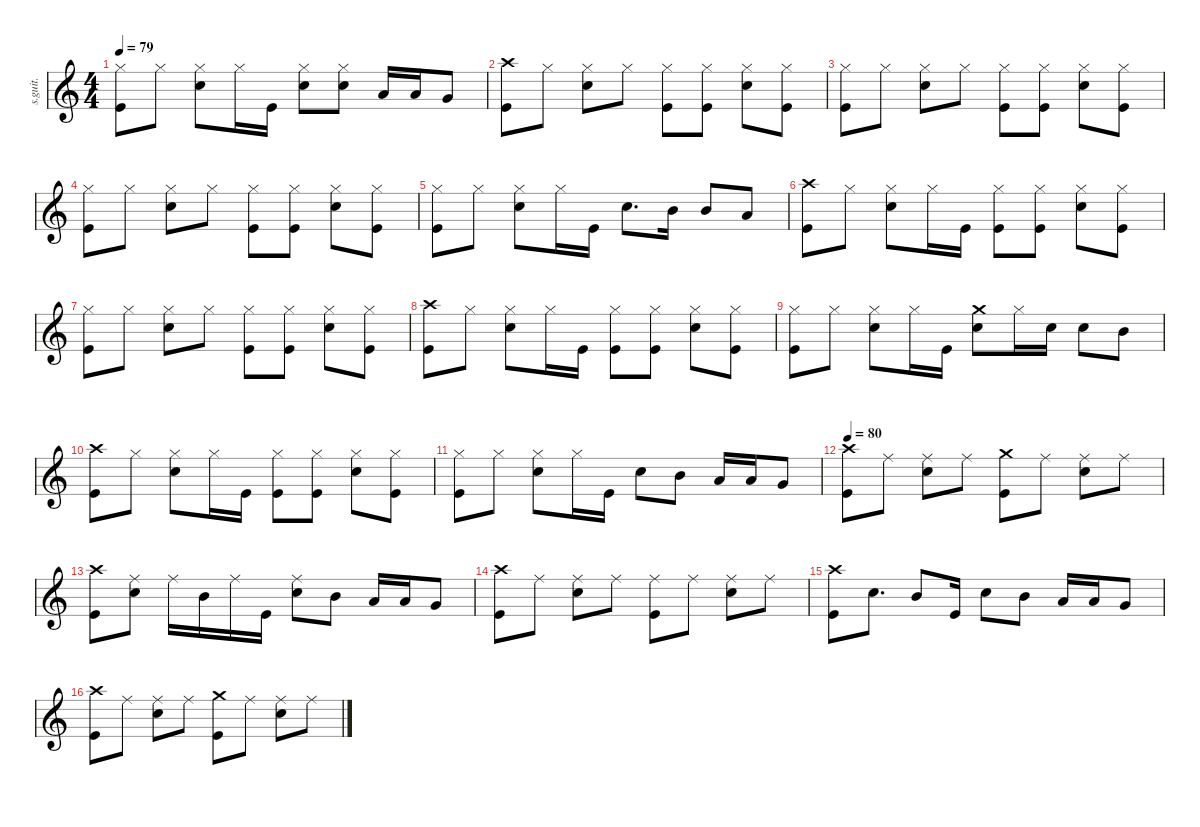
\defaultSystemsLayout 4
\hideDynamics
\bracketExtendMode nobrackets
\track ("Matt Sorum (Drums)" "s.guit.") {instrument percussion}
\staff {score}
\articulation defaults
\ts (4 4)
\tempo 79
\clef g2
\ks c
("Hi-Hat (closed)" "Kick (hit)").8{lyrics (0 "") lyrics (1 "") lyrics (2 "") lyrics (3 "") lyrics (4 "") dy f} "Hi-Hat (closed)".8{lyrics (0 "") lyrics (1 "") lyrics (2 "") lyrics (3 "") lyrics (4 "")} ("Hi-Hat (closed)" "Snare (hit) 2").8{lyrics (0 "") lyrics (1 "") lyrics (2 "") lyrics (3 "") lyrics (4 "")} "Hi-Hat (closed)".16{lyrics (0 "") lyrics (1 "") lyrics (2 "") lyrics (3 "") lyrics (4 "")} "Kick (hit)".16{lyrics (0 "") lyrics (1 "") lyrics (2 "") lyrics (3 "") lyrics (4 "")} ("Hi-Hat (closed)" "Snare (hit) 2").8{lyrics (0 "") lyrics (1 "") lyrics (2 "") lyrics (3 "") lyrics (4 "")} ("Hi-Hat (closed)" "Snare (hit) 2").8{lyrics (0 "") lyrics (1 "") lyrics (2 "") lyrics (3 "") lyrics (4 "")} "Low Tom (hit)".16{lyrics (0 "") lyrics (1 "") lyrics (2 "") lyrics (3 "") lyrics (4 "")} "Low Tom (hit)".16{lyrics (0 "") lyrics (1 "") lyrics (2 "") lyrics (3 "") lyrics (4 "")} "Very Low Tom (hit)".8{lyrics (0 "") lyrics (1 "") lyrics (2 "") lyrics (3 "") lyrics (4 "")} |
("Crash high (hit)" "Kick (hit)").8{lyrics (0 "") lyrics (1 "") lyrics (2 "") lyrics (3 "") lyrics (4 "")} "Hi-Hat (closed)".8{lyrics (0 "") lyrics (1 "") lyrics (2 "") lyrics (3 "") lyrics (4 "")} ("Hi-Hat (closed)" "Snare (hit) 2").8{lyrics (0 "") lyrics (1 "") lyrics (2 "") lyrics (3 "") lyrics (4 "")} "Hi-Hat (closed)".8{lyrics (0 "") lyrics (1 "") lyrics (2 "") lyrics (3 "") lyrics (4 "")} ("Hi-Hat (closed)" "Kick (hit)").8{lyrics (0 "") lyrics (1 "") lyrics (2 "") lyrics (3 "") lyrics (4 "")} ("Hi-Hat (closed)" "Kick (hit)").8{lyrics (0 "") lyrics (1 "") lyrics (2 "") lyrics (3 "") lyrics (4 "")} ("Hi-Hat (closed)" "Snare (hit) 2").8{lyrics (0 "") lyrics (1 "") lyrics (2 "") lyrics (3 "") lyrics (4 "")} ("Hi-Hat (closed)" "Kick (hit)").8{lyrics (0 "") lyrics (1 "") lyrics (2 "") lyrics (3 "") lyrics (4 "")} |
("Hi-Hat (closed)" "Kick (hit)").8{lyrics (0 "") lyrics (1 "") lyrics (2 "") lyrics (3 "") lyrics (4 "")} "Hi-Hat (closed)".8{lyrics (0 "") lyrics (1 "") lyrics (2 "") lyrics (3 "") lyrics (4 "")} ("Hi-Hat (closed)" "Snare (hit) 2").8{lyrics (0 "") lyrics (1 "") lyrics (2 "") lyrics (3 "") lyrics (4 "")} "Hi-Hat (closed)".8{lyrics (0 "") lyrics (1 "") lyrics (2 "") lyrics (3 "") lyrics (4 "")} ("Hi-Hat (closed)" "Kick (hit)").8{lyrics (0 "") lyrics (1 "") lyrics (2 "") lyrics (3 "") lyrics (4 "")} ("Hi-Hat (closed)" "Kick (hit)").8{lyrics (0 "") lyrics (1 "") lyrics (2 "") lyrics (3 "") lyrics (4 "")} ("Hi-Hat (closed)" "Snare (hit) 2").8{lyrics (0 "") lyrics (1 "") lyrics (2 "") lyrics (3 "") lyrics (4 "")} ("Hi-Hat (closed)" "Kick (hit)").8{lyrics (0 "") lyrics (1 "") lyrics (2 "") lyrics (3 "") lyrics (4 "")} |
("Hi-Hat (closed)" "Kick (hit)").8{lyrics (0 "") lyrics (1 "") lyrics (2 "") lyrics (3 "") lyrics (4 "")} "Hi-Hat (closed)".8{lyrics (0 "") lyrics (1 "") lyrics (2 "") lyrics (3 "") lyrics (4 "")} ("Hi-Hat (closed)" "Snare (hit) 2").8{lyrics (0 "") lyrics (1 "") lyrics (2 "") lyrics (3 "") lyrics (4 "")} "Hi-Hat (closed)".8{lyrics (0 "") lyrics (1 "") lyrics (2 "") lyrics (3 "") lyrics (4 "")} ("Hi-Hat (closed)" "Kick (hit)").8{lyrics (0 "") lyrics (1 "") lyrics (2 "") lyrics (3 "") lyrics (4 "")} ("Hi-Hat (closed)" "Kick (hit)").8{lyrics (0 "") lyrics (1 "") lyrics (2 "") lyrics (3 "") lyrics (4 "")} ("Hi-Hat (closed)" "Snare (hit) 2").8{lyrics (0 "") lyrics (1 "") lyrics (2 "") lyrics (3 "") lyrics (4 "")} ("Hi-Hat (closed)" "Kick (hit)").8{lyrics (0 "") lyrics (1 "") lyrics (2 "") lyrics (3 "") lyrics (4 "")} |
("Hi-Hat (closed)" "Kick (hit)").8{lyrics (0 "") lyrics (1 "") lyrics (2 "") lyrics (3 "") lyrics (4 "")} "Hi-Hat (closed)".8{lyrics (0 "") lyrics (1 "") lyrics (2 "") lyrics (3 "") lyrics (4 "")} ("Hi-Hat (closed)" "Snare (hit) 2").8{lyrics (0 "") lyrics (1 "") lyrics (2 "") lyrics (3 "") lyrics (4 "")} "Hi-Hat (closed)".16{lyrics (0 "") lyrics (1 "") lyrics (2 "") lyrics (3 "") lyrics (4 "")} "Kick (hit)".16{lyrics (0 "") lyrics (1 "") lyrics (2 "") lyrics (3 "") lyrics (4 "")} "Snare (hit) 2".8{d lyrics (0 "") lyrics (1 "") lyrics (2 "") lyrics (3 "") lyrics (4 "")} "Mid Tom (hit)".16{lyrics (0 "") lyrics (1 "") lyrics (2 "") lyrics (3 "") lyrics (4 "")} "Mid Tom (hit)".8{lyrics (0 "") lyrics (1 "") lyrics (2 "") lyrics (3 "") lyrics (4 "")} "Low Tom (hit)".8{lyrics (0 "") lyrics (1 "") lyrics (2 "") lyrics (3 "") lyrics (4 "")} |
("Crash high (hit)" "Kick (hit)").8{lyrics (0 "") lyrics (1 "") lyrics (2 "") lyrics (3 "") lyrics (4 "")} "Hi-Hat (closed)".8{lyrics (0 "") lyrics (1 "") lyrics (2 "") lyrics (3 "") lyrics (4 "")} ("Hi-Hat (closed)" "Snare (hit) 2").8{lyrics (0 "") lyrics (1 "") lyrics (2 "") lyrics (3 "") lyrics (4 "")} "Hi-Hat (closed)".16{lyrics (0 "") lyrics (1 "") lyrics (2 "") lyrics (3 "") lyrics (4 "")} "Kick (hit)".16{lyrics (0 "") lyrics (1 "") lyrics (2 "") lyrics (3 "") lyrics (4 "")} ("Hi-Hat (closed)" "Kick (hit)").8{lyrics (0 "") lyrics (1 "") lyrics (2 "") lyrics (3 "") lyrics (4 "")} ("Hi-Hat (closed)" "Kick (hit)").8{lyrics (0 "") lyrics (1 "") lyrics (2 "") lyrics (3 "") lyrics (4 "")} ("Hi-Hat (closed)" "Snare (hit) 2").8{lyrics (0 "") lyrics (1 "") lyrics (2 "") lyrics (3 "") lyrics (4 "")} ("Hi-Hat (closed)" "Kick (hit)").8{lyrics (0 "") lyrics (1 "") lyrics (2 "") lyrics (3 "") lyrics (4 "")} |
("Hi-Hat (closed)" "Kick (hit)").8{lyrics (0 "") lyrics (1 "") lyrics (2 "") lyrics (3 "") lyrics (4 "")} "Hi-Hat (closed)".8{lyrics (0 "") lyrics (1 "") lyrics (2 "") lyrics (3 "") lyrics (4 "")} ("Hi-Hat (closed)" "Snare (hit) 2").8{lyrics (0 "") lyrics (1 "") lyrics (2 "") lyrics (3 "") lyrics (4 "")} "Hi-Hat (closed)".8{lyrics (0 "") lyrics (1 "") lyrics (2 "") lyrics (3 "") lyrics (4 "")} ("Hi-Hat (closed)" "Kick (hit)").8{lyrics (0 "") lyrics (1 "") lyrics (2 "") lyrics (3 "") lyrics (4 "")} ("Hi-Hat (closed)" "Kick (hit)").8{lyrics (0 "") lyrics (1 "") lyrics (2 "") lyrics (3 "") lyrics (4 "")} ("Hi-Hat (closed)" "Snare (hit) 2").8{lyrics (0 "") lyrics (1 "") lyrics (2 "") lyrics (3 "") lyrics (4 "")} ("Hi-Hat (closed)" "Kick (hit)").8{lyrics (0 "") lyrics (1 "") lyrics (2 "") lyrics (3 "") lyrics (4 "")} |
("Crash high (hit)" "Kick (hit)").8{lyrics (0 "") lyrics (1 "") lyrics (2 "") lyrics (3 "") lyrics (4 "")} "Hi-Hat (closed)".8{lyrics (0 "") lyrics (1 "") lyrics (2 "") lyrics (3 "") lyrics (4 "")} ("Hi-Hat (closed)" "Snare (hit) 2").8{lyrics (0 "") lyrics (1 "") lyrics (2 "") lyrics (3 "") lyrics (4 "")} "Hi-Hat (closed)".16{lyrics (0 "") lyrics (1 "") lyrics (2 "") lyrics (3 "") lyrics (4 "")} "Kick (hit)".16{lyrics (0 "") lyrics (1 "") lyrics (2 "") lyrics (3 "") lyrics (4 "")} ("Hi-Hat (closed)" "Kick (hit)").8{lyrics (0 "") lyrics (1 "") lyrics (2 "") lyrics (3 "") lyrics (4 "")} ("Hi-Hat (closed)" "Kick (hit)").8{lyrics (0 "") lyrics (1 "") lyrics (2 "") lyrics (3 "") lyrics (4 "")} ("Hi-Hat (closed)" "Snare (hit) 2").8{lyrics (0 "") lyrics (1 "") lyrics (2 "") lyrics (3 "") lyrics (4 "")} ("Hi-Hat (closed)" "Kick (hit)").8{lyrics (0 "") lyrics (1 "") lyrics (2 "") lyrics (3 "") lyrics (4 "")} |
("Hi-Hat (closed)" "Kick (hit)").8{lyrics (0 "") lyrics (1 "") lyrics (2 "") lyrics (3 "") lyrics (4 "")} "Hi-Hat (closed)".8{lyrics (0 "") lyrics (1 "") lyrics (2 "") lyrics (3 "") lyrics (4 "")} ("Hi-Hat (closed)" "Snare (hit) 2").8{lyrics (0 "") lyrics (1 "") lyrics (2 "") lyrics (3 "") lyrics (4 "")} "Hi-Hat (closed)".16{lyrics (0 "") lyrics (1 "") lyrics (2 "") lyrics (3 "") lyrics (4 "")} "Kick (hit)".16{lyrics (0 "") lyrics (1 "") lyrics (2 "") lyrics (3 "") lyrics (4 "")} ("Crash medium (hit)" "Snare (hit) 2").8{lyrics (0 "") lyrics (1 "") lyrics (2 "") lyrics (3 "") lyrics (4 "")} "Hi-Hat (closed)".16{lyrics (0 "") lyrics (1 "") lyrics (2 "") lyrics (3 "") lyrics (4 "")} "Snare (hit) 2".16{lyrics (0 "") lyrics (1 "") lyrics (2 "") lyrics (3 "") lyrics (4 "")} "Snare (hit) 2".8{lyrics (0 "") lyrics (1 "") lyrics (2 "") lyrics (3 "") lyrics (4 "")} "Mid Tom (hit)".8{lyrics (0 "") lyrics (1 "") lyrics (2 "") lyrics (3 "") lyrics (4 "")} |
("Crash high (hit)" "Kick (hit)").8{lyrics (0 "") lyrics (1 "") lyrics (2 "") lyrics (3 "") lyrics (4 "")} "Hi-Hat (closed)".8{lyrics (0 "") lyrics (1 "") lyrics (2 "") lyrics (3 "") lyrics (4 "")} ("Hi-Hat (closed)" "Snare (hit) 2").8{lyrics (0 "") lyrics (1 "") lyrics (2 "") lyrics (3 "") lyrics (4 "")} "Hi-Hat (closed)".16{lyrics (0 "") lyrics (1 "") lyrics (2 "") lyrics (3 "") lyrics (4 "")} "Kick (hit)".16{lyrics (0 "") lyrics (1 "") lyrics (2 "") lyrics (3 "") lyrics (4 "")} ("Hi-Hat (closed)" "Kick (hit)").8{lyrics (0 "") lyrics (1 "") lyrics (2 "") lyrics (3 "") lyrics (4 "")} ("Hi-Hat (closed)" "Kick (hit)").8{lyrics (0 "") lyrics (1 "") lyrics (2 "") lyrics (3 "") lyrics (4 "")} ("Hi-Hat (closed)" "Snare (hit) 2").8{lyrics (0 "") lyrics (1 "") lyrics (2 "") lyrics (3 "") lyrics (4 "")} ("Hi-Hat (closed)" "Kick (hit)").8{lyrics (0 "") lyrics (1 "") lyrics (2 "") lyrics (3 "") lyrics (4 "")} |
("Hi-Hat (closed)" "Kick (hit)").8{lyrics (0 "") lyrics (1 "") lyrics (2 "") lyrics (3 "") lyrics (4 "")} "Hi-Hat (closed)".8{lyrics (0 "") lyrics (1 "") lyrics (2 "") lyrics (3 "") lyrics (4 "")} ("Hi-Hat (closed)" "Snare (hit) 2").8{lyrics (0 "") lyrics (1 "") lyrics (2 "") lyrics (3 "") lyrics (4 "")} "Hi-Hat (closed)".16{lyrics (0 "") lyrics (1 "") lyrics (2 "") lyrics (3 "") lyrics (4 "")} "Kick (hit)".16{lyrics (0 "") lyrics (1 "") lyrics (2 "") lyrics (3 "") lyrics (4 "")} "Snare (hit) 2".8{lyrics (0 "") lyrics (1 "") lyrics (2 "") lyrics (3 "") lyrics (4 "")} "Mid Tom (hit)".8{lyrics (0 "") lyrics (1 "") lyrics (2 "") lyrics (3 "") lyrics (4 "")} "Low Tom (hit)".16{lyrics (0 "") lyrics (1 "") lyrics (2 "") lyrics (3 "") lyrics (4 "")} "Low Tom (hit)".16{lyrics (0 "") lyrics (1 "") lyrics (2 "") lyrics (3 "") lyrics (4 "")} "Very Low Tom (hit)".8{lyrics (0 "") lyrics (1 "") lyrics (2 "") lyrics (3 "") lyrics (4 "")} |
\tempo 80
("Crash high (hit)" "Kick (hit)").8{lyrics (0 "") lyrics (1 "") lyrics (2 "") lyrics (3 "") lyrics (4 "")} "Ride (middle)".8{lyrics (0 "") lyrics (1 "") lyrics (2 "") lyrics (3 "") lyrics (4 "")} ("Ride (middle)" "Snare (hit) 2").8{lyrics (0 "") lyrics (1 "") lyrics (2 "") lyrics (3 "") lyrics (4 "")} "Ride (middle)".8{lyrics (0 "") lyrics (1 "") lyrics (2 "") lyrics (3 "") lyrics (4 "")} ("Crash medium (hit)" "Kick (hit)").8{lyrics (0 "") lyrics (1 "") lyrics (2 "") lyrics (3 "") lyrics (4 "")} "Ride (middle)".8{lyrics (0 "") lyrics (1 "") lyrics (2 "") lyrics (3 "") lyrics (4 "")} ("Ride (middle)" "Snare (hit) 2").8{lyrics (0 "") lyrics (1 "") lyrics (2 "") lyrics (3 "") lyrics (4 "")} "Ride (middle)".8{lyrics (0 "") lyrics (1 "") lyrics (2 "") lyrics (3 "") lyrics (4 "")} |
("Crash high (hit)" "Kick (hit)").8{lyrics (0 "") lyrics (1 "") lyrics (2 "") lyrics (3 "") lyrics (4 "")} ("Ride (middle)" "Snare (hit) 2").8{lyrics (0 "") lyrics (1 "") lyrics (2 "") lyrics (3 "") lyrics (4 "")} "Ride (middle)".16{lyrics (0 "") lyrics (1 "") lyrics (2 "") lyrics (3 "") lyrics (4 "")} "Mid Tom (hit)".16{lyrics (0 "") lyrics (1 "") lyrics (2 "") lyrics (3 "") lyrics (4 "")} "Ride (middle)".16{lyrics (0 "") lyrics (1 "") lyrics (2 "") lyrics (3 "") lyrics (4 "")} "Kick (hit)".16{lyrics (0 "") lyrics (1 "") lyrics (2 "") lyrics (3 "") lyrics (4 "")} ("Ride (middle)" "Snare (hit) 2").8{lyrics (0 "") lyrics (1 "") lyrics (2 "") lyrics (3 "") lyrics (4 "")} "Mid Tom (hit)".8{lyrics (0 "") lyrics (1 "") lyrics (2 "") lyrics (3 "") lyrics (4 "")} "Low Tom (hit)".16{lyrics (0 "") lyrics (1 "") lyrics (2 "") lyrics (3 "") lyrics (4 "")} "Low Tom (hit)".16{lyrics (0 "") lyrics (1 "") lyrics (2 "") lyrics (3 "") lyrics (4 "")} "Very Low Tom (hit)".8{lyrics (0 "") lyrics (1 "") lyrics (2 "") lyrics (3 "") lyrics (4 "")} |
("Crash high (hit)" "Kick (hit)").8{lyrics (0 "") lyrics (1 "") lyrics (2 "") lyrics (3 "") lyrics (4 "")} "Ride (middle)".8{lyrics (0 "") lyrics (1 "") lyrics (2 "") lyrics (3 "") lyrics (4 "")} ("Ride (middle)" "Snare (hit) 2").8{lyrics (0 "") lyrics (1 "") lyrics (2 "") lyrics (3 "") lyrics (4 "")} "Ride (middle)".8{lyrics (0 "") lyrics (1 "") lyrics (2 "") lyrics (3 "") lyrics (4 "")} ("Ride (middle)" "Kick (hit)").8{lyrics (0 "") lyrics (1 "") lyrics (2 "") lyrics (3 "") lyrics (4 "")} "Ride (middle)".8{lyrics (0 "") lyrics (1 "") lyrics (2 "") lyrics (3 "") lyrics (4 "")} ("Ride (middle)" "Snare (hit) 2").8{lyrics (0 "") lyrics (1 "") lyrics (2 "") lyrics (3 "") lyrics (4 "")} "Ride (middle)".8{lyrics (0 "") lyrics (1 "") lyrics (2 "") lyrics (3 "") lyrics (4 "")} |
("Crash high (hit)" "Kick (hit)").8{lyrics (0 "") lyrics (1 "") lyrics (2 "") lyrics (3 "") lyrics (4 "")} "Snare (hit) 2".8{d lyrics (0 "") lyrics (1 "") lyrics (2 "") lyrics (3 "") lyrics (4 "")} "Mid Tom (hit)".8{lyrics (0 "") lyrics (1 "") lyrics (2 "") lyrics (3 "") lyrics (4 "")} "Kick (hit)".16{lyrics (0 "") lyrics (1 "") lyrics (2 "") lyrics (3 "") lyrics (4 "")} "Snare (hit) 2".8{lyrics (0 "") lyrics (1 "") lyrics (2 "") lyrics (3 "") lyrics (4 "")} "Mid Tom (hit)".8{lyrics (0 "") lyrics (1 "") lyrics (2 "") lyrics (3 "") lyrics (4 "")} "Low Tom (hit)".16{lyrics (0 "") lyrics (1 "") lyrics (2 "") lyrics (3 "") lyrics (4 "")} "Low Tom (hit)".16{lyrics (0 "") lyrics (1 "") lyrics (2 "") lyrics (3 "") lyrics (4 "")} "Very Low Tom (hit)".8{lyrics (0 "") lyrics (1 "") lyrics (2 "") lyrics (3 "") lyrics (4 "")} |
("Crash high (hit)" "Kick (hit)").8{lyrics (0 "") lyrics (1 "") lyrics (2 "") lyrics (3 "") lyrics (4 "")} "Ride (middle)".8{lyrics (0 "") lyrics (1 "") lyrics (2 "") lyrics (3 "") lyrics (4 "")} ("Ride (middle)" "Snare (hit) 2").8{lyrics (0 "") lyrics (1 "") lyrics (2 "") lyrics (3 "") lyrics (4 "")} "Ride (middle)".8{lyrics (0 "") lyrics (1 "") lyrics (2 "") lyrics (3 "") lyrics (4 "")} ("Crash medium (hit)" "Kick (hit)").8{lyrics (0 "") lyrics (1 "") lyrics (2 "") lyrics (3 "") lyrics (4 "")} "Ride (middle)".8{lyrics (0 "") lyrics (1 "") lyrics (2 "") lyrics (3 "") lyrics (4 "")} ("Ride (middle)" "Snare (hit) 2").8{lyrics (0 "") lyrics (1 "") lyrics (2 "") lyrics (3 "") lyrics (4 "")} "Ride (middle)".8{lyrics (0 "") lyrics (1 "") lyrics (2 "") lyrics (3 "") lyrics (4 "")}
